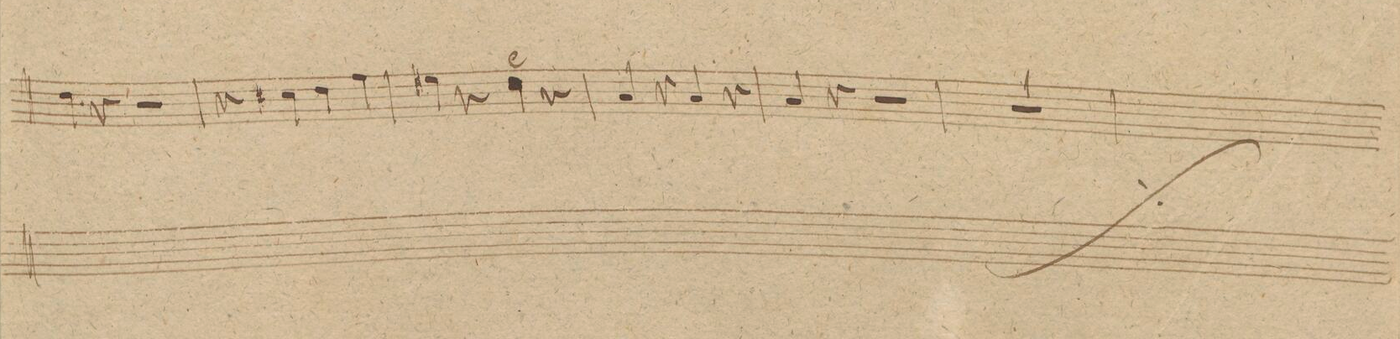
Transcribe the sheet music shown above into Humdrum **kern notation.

**kern	**dynam
*I"Alto Viola.	*
*clefC3	*
*k[]	*
*met(c|)	*
*M2/2	*
4e\	.
4r	.
2r	.
=27	=27
4r	.
4d#X\	.
4e\	.
4g\	.
=28	=28
4f#X\	.
4r	.
4e\	.
4r	.
=29	=29
4B/	.
4r	.
4B/	.
4r	.
=30	=30
4B/	.
4r	.
2r	.
=31	=31
1r	.
=32	=32
*-	*-
